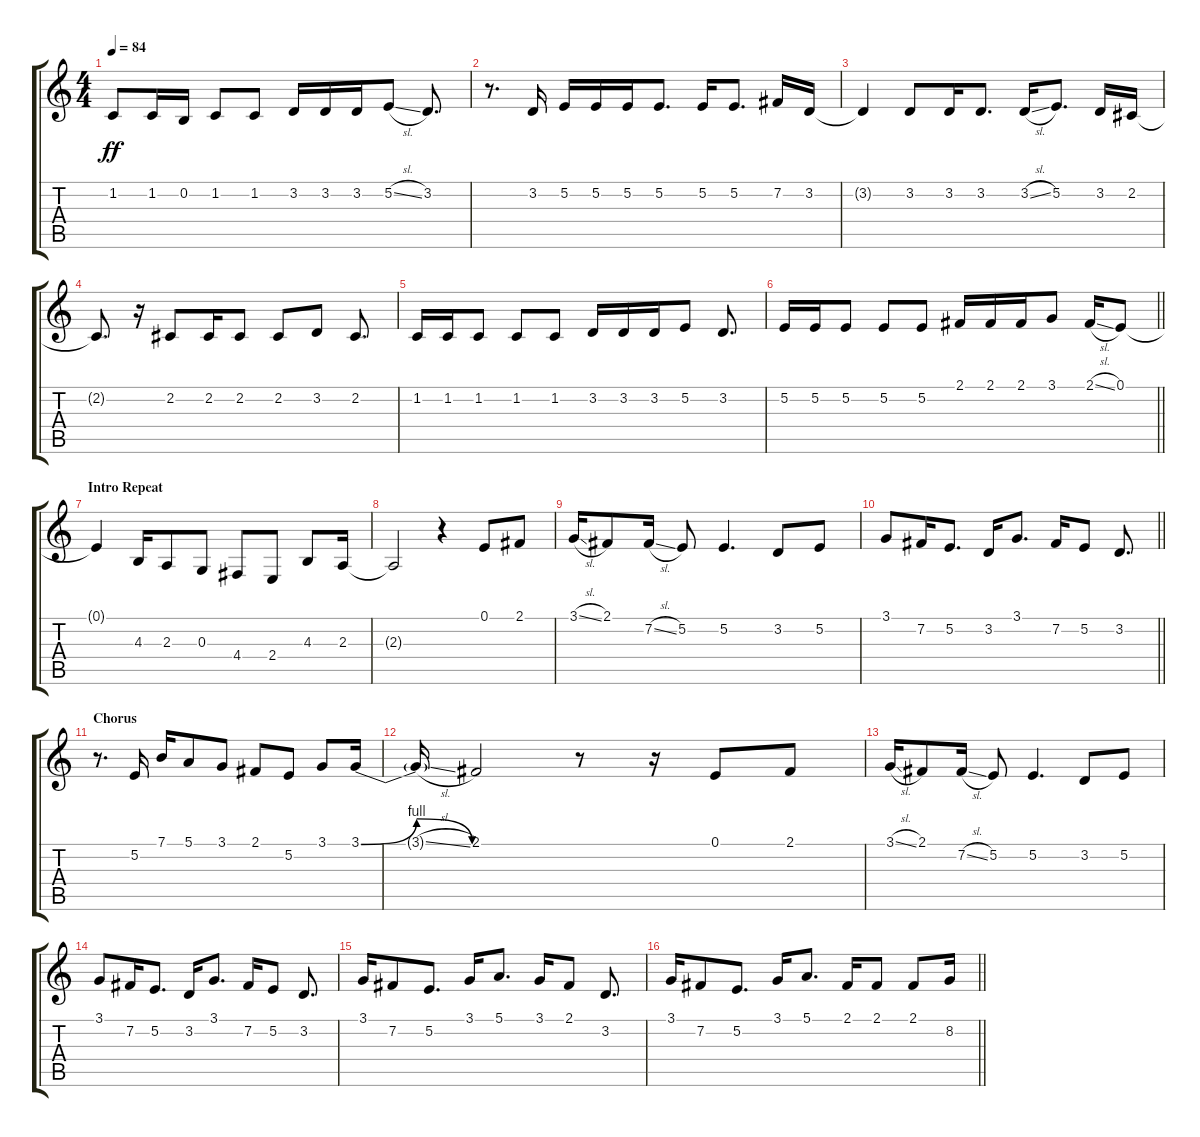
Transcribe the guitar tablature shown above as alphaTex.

\track "" {instrument clarinet}
\staff {score tabs}
\tuning (E4 B3 G3 D3 A2 D2) {hide}
\ts (4 4)
\tempo 84
\clef g2
\ks c
1.2.8{dy ff} 1.2.16 0.2.16 1.2.8 1.2.8 3.2.16 3.2.16 3.2.16 5.2{sl}.8 3.2.8{d} |
r.8{d} 3.2.16 5.2.16 5.2.16 5.2.16 5.2.8{d} 5.2.16 5.2.8{d} 7.2.16 3.2.16 |
3.2{t}.4 3.2.8 3.2.16 3.2.8{d} 3.2{sl}.16 5.2.8{d} 3.2.16 2.2.16 |
2.2{t}.8{d} r.16 2.2.8 2.2.16 2.2.8 2.2.8 3.2.8 2.2.8{d} |
1.2.16 1.2.16 1.2.8 1.2.8 1.2.8 3.2.16 3.2.16 3.2.16 5.2.8 3.2.8{d} |
\barLineRight lightlight
5.2.16 5.2.16 5.2.8 5.2.8 5.2.8 2.1.16 2.1.16 2.1.16 3.1.8 2.1{sl}.16 0.1.8 |
\section ("" "Intro Repeat")
0.1{t}.4 4.3.16 2.3.8 0.3.8 4.4.8 2.4.8 4.3.8 2.3.16 |
2.3{t}.2 r.4 0.1.8 2.1.8 |
3.1{sl}.16 2.1.8 7.2{sl}.16 5.2.8 5.2.4{d} 3.2.8 5.2.8 |
\barLineRight lightlight
3.1.8 7.2.16 5.2.8{d} 3.2.16 3.1.8{d} 7.2.16 5.2.8 3.2.8{d} |
\section ("" "Chorus")
r.8{d} 5.2.16 7.1.16 5.1.8 3.1.8 2.1.8 5.2.8 3.1.8 3.1{be (bendrelease 0 0 29 4 45 4 60 0)}.16 |
3.1{sl t}.16 2.1.2 r.8 r.16 0.1.8 2.1.8 |
3.1{sl}.16 2.1.8 7.2{sl}.16 5.2.8 5.2.4{d} 3.2.8 5.2.8 |
3.1.8 7.2.16 5.2.8{d} 3.2.16 3.1.8{d} 7.2.16 5.2.8 3.2.8{d} |
3.1.16 7.2.8 5.2.8{d} 3.1.16 5.1.8{d} 3.1.16 2.1.8 3.2.8{d} |
\barLineRight lightlight
3.1.16 7.2.8 5.2.8{d} 3.1.16 5.1.8{d} 2.1.16 2.1.8 2.1.8 8.2{sl}.16
